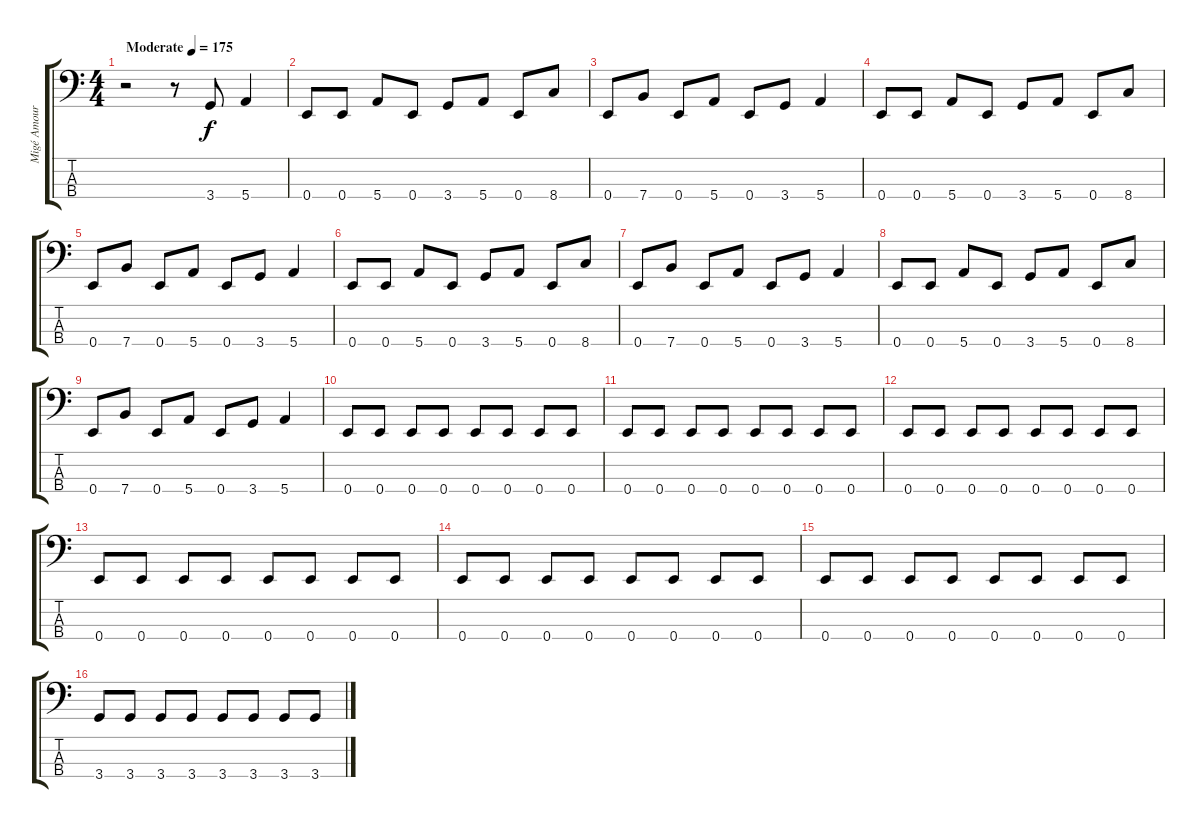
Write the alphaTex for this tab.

\track ("Migé Amour" "Migé Amour") {instrument electricbassfinger}
\staff {score tabs}
\tuning (G2 D2 A1 E1) {hide}
\ts (4 4)
\tempo (175 "Moderate")
\clef f4
\ks c
r.2{dy f instrument electricbassfinger} r.8 3.4.8 5.4.4 |
0.4.8 0.4.8 5.4.8 0.4.8 3.4.8 5.4.8 0.4.8 8.4.8 |
0.4.8 7.4.8 0.4.8 5.4.8 0.4.8 3.4.8 5.4.4 |
0.4.8 0.4.8 5.4.8 0.4.8 3.4.8 5.4.8 0.4.8 8.4.8 |
0.4.8 7.4.8 0.4.8 5.4.8 0.4.8 3.4.8 5.4.4 |
0.4.8 0.4.8 5.4.8 0.4.8 3.4.8 5.4.8 0.4.8 8.4.8 |
0.4.8 7.4.8 0.4.8 5.4.8 0.4.8 3.4.8 5.4.4 |
0.4.8 0.4.8 5.4.8 0.4.8 3.4.8 5.4.8 0.4.8 8.4.8 |
0.4.8 7.4.8 0.4.8 5.4.8 0.4.8 3.4.8 5.4.4 |
0.4.8 0.4.8 0.4.8 0.4.8 0.4.8 0.4.8 0.4.8 0.4.8 |
0.4.8 0.4.8 0.4.8 0.4.8 0.4.8 0.4.8 0.4.8 0.4.8 |
0.4.8 0.4.8 0.4.8 0.4.8 0.4.8 0.4.8 0.4.8 0.4.8 |
0.4.8 0.4.8 0.4.8 0.4.8 0.4.8 0.4.8 0.4.8 0.4.8 |
0.4.8 0.4.8 0.4.8 0.4.8 0.4.8 0.4.8 0.4.8 0.4.8 |
0.4.8 0.4.8 0.4.8 0.4.8 0.4.8 0.4.8 0.4.8 0.4.8 |
3.4.8 3.4.8 3.4.8 3.4.8 3.4.8 3.4.8 3.4.8 3.4.8
